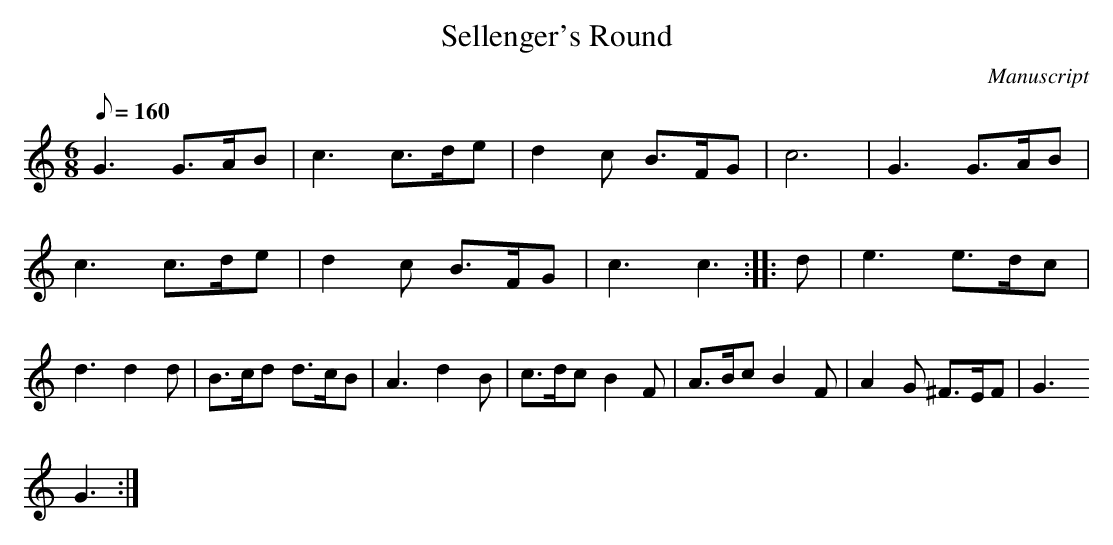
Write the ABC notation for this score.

X:1
T: Sellenger's Round
M:6/8
L:1/8
Q:160
O:Manuscript
K:C
G3 G>AB|c3 c>de|d2 c B>FG| c6|G3 G>AB|c3 c>de|d2 c B>FG|c3 c3::\
d|e3 e>dc|d3 d2 d| B>cd d>cB|A3 d2 B| c>dc B2 F| A>Bc B2 F|A2G ^F>EF|G3
G3:|
